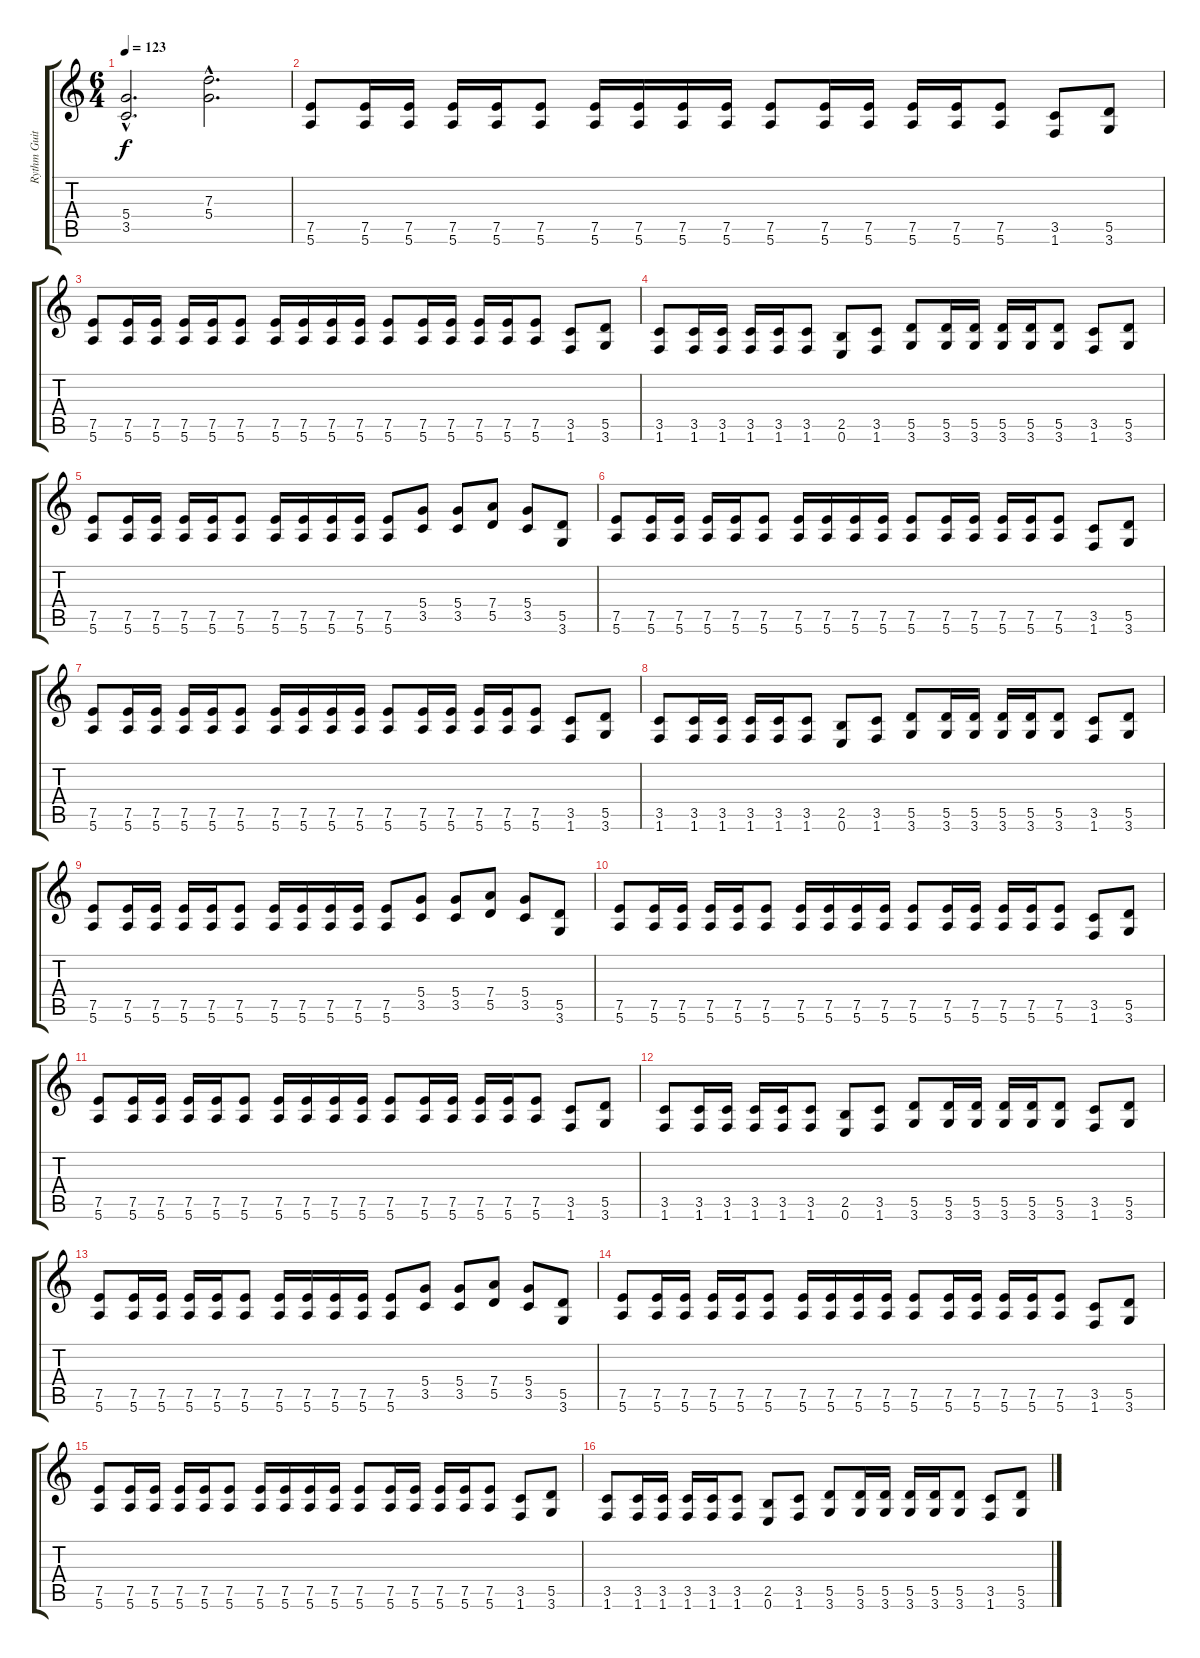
\track ("Rythm Guitar" "Rythm Guit") {instrument distortionguitar}
\staff {score tabs}
\tuning (E4 B3 G3 D3 A2 E2) {hide}
\ts (6 4)
\tempo 123
\clef g2
\ks c
(5.4{hac} 3.5{hac}).2{d dy f} (7.3{hac} 5.4{hac}).2{d} |
(7.5 5.6).8 (7.5 5.6).16 (7.5 5.6).16 (7.5 5.6).16 (7.5 5.6).16 (7.5 5.6).8 (7.5 5.6).16 (7.5 5.6).16 (7.5 5.6).16 (7.5 5.6).16 (7.5 5.6).8 (7.5 5.6).16 (7.5 5.6).16 (7.5 5.6).16 (7.5 5.6).16 (7.5 5.6).8 (3.5 1.6).8 (5.5 3.6).8 |
(7.5 5.6).8 (7.5 5.6).16 (7.5 5.6).16 (7.5 5.6).16 (7.5 5.6).16 (7.5 5.6).8 (7.5 5.6).16 (7.5 5.6).16 (7.5 5.6).16 (7.5 5.6).16 (7.5 5.6).8 (7.5 5.6).16 (7.5 5.6).16 (7.5 5.6).16 (7.5 5.6).16 (7.5 5.6).8 (3.5 1.6).8 (5.5 3.6).8 |
(3.5 1.6).8 (3.5 1.6).16 (3.5 1.6).16 (3.5 1.6).16 (3.5 1.6).16 (3.5 1.6).8 (2.5 0.6).8 (3.5 1.6).8 (5.5 3.6).8 (5.5 3.6).16 (5.5 3.6).16 (5.5 3.6).16 (5.5 3.6).16 (5.5 3.6).8 (3.5 1.6).8 (5.5 3.6).8 |
(7.5 5.6).8 (7.5 5.6).16 (7.5 5.6).16 (7.5 5.6).16 (7.5 5.6).16 (7.5 5.6).8 (7.5 5.6).16 (7.5 5.6).16 (7.5 5.6).16 (7.5 5.6).16 (7.5 5.6).8 (5.4 3.5).8 (5.4 3.5).8 (7.4 5.5).8 (5.4 3.5).8 (5.5 3.6).8 |
(7.5 5.6).8 (7.5 5.6).16 (7.5 5.6).16 (7.5 5.6).16 (7.5 5.6).16 (7.5 5.6).8 (7.5 5.6).16 (7.5 5.6).16 (7.5 5.6).16 (7.5 5.6).16 (7.5 5.6).8 (7.5 5.6).16 (7.5 5.6).16 (7.5 5.6).16 (7.5 5.6).16 (7.5 5.6).8 (3.5 1.6).8 (5.5 3.6).8 |
(7.5 5.6).8 (7.5 5.6).16 (7.5 5.6).16 (7.5 5.6).16 (7.5 5.6).16 (7.5 5.6).8 (7.5 5.6).16 (7.5 5.6).16 (7.5 5.6).16 (7.5 5.6).16 (7.5 5.6).8 (7.5 5.6).16 (7.5 5.6).16 (7.5 5.6).16 (7.5 5.6).16 (7.5 5.6).8 (3.5 1.6).8 (5.5 3.6).8 |
(3.5 1.6).8 (3.5 1.6).16 (3.5 1.6).16 (3.5 1.6).16 (3.5 1.6).16 (3.5 1.6).8 (2.5 0.6).8 (3.5 1.6).8 (5.5 3.6).8 (5.5 3.6).16 (5.5 3.6).16 (5.5 3.6).16 (5.5 3.6).16 (5.5 3.6).8 (3.5 1.6).8 (5.5 3.6).8 |
(7.5 5.6).8 (7.5 5.6).16 (7.5 5.6).16 (7.5 5.6).16 (7.5 5.6).16 (7.5 5.6).8 (7.5 5.6).16 (7.5 5.6).16 (7.5 5.6).16 (7.5 5.6).16 (7.5 5.6).8 (5.4 3.5).8 (5.4 3.5).8 (7.4 5.5).8 (5.4 3.5).8 (5.5 3.6).8 |
(7.5 5.6).8 (7.5 5.6).16 (7.5 5.6).16 (7.5 5.6).16 (7.5 5.6).16 (7.5 5.6).8 (7.5 5.6).16 (7.5 5.6).16 (7.5 5.6).16 (7.5 5.6).16 (7.5 5.6).8 (7.5 5.6).16 (7.5 5.6).16 (7.5 5.6).16 (7.5 5.6).16 (7.5 5.6).8 (3.5 1.6).8 (5.5 3.6).8 |
(7.5 5.6).8 (7.5 5.6).16 (7.5 5.6).16 (7.5 5.6).16 (7.5 5.6).16 (7.5 5.6).8 (7.5 5.6).16 (7.5 5.6).16 (7.5 5.6).16 (7.5 5.6).16 (7.5 5.6).8 (7.5 5.6).16 (7.5 5.6).16 (7.5 5.6).16 (7.5 5.6).16 (7.5 5.6).8 (3.5 1.6).8 (5.5 3.6).8 |
(3.5 1.6).8 (3.5 1.6).16 (3.5 1.6).16 (3.5 1.6).16 (3.5 1.6).16 (3.5 1.6).8 (2.5 0.6).8 (3.5 1.6).8 (5.5 3.6).8 (5.5 3.6).16 (5.5 3.6).16 (5.5 3.6).16 (5.5 3.6).16 (5.5 3.6).8 (3.5 1.6).8 (5.5 3.6).8 |
(7.5 5.6).8 (7.5 5.6).16 (7.5 5.6).16 (7.5 5.6).16 (7.5 5.6).16 (7.5 5.6).8 (7.5 5.6).16 (7.5 5.6).16 (7.5 5.6).16 (7.5 5.6).16 (7.5 5.6).8 (5.4 3.5).8 (5.4 3.5).8 (7.4 5.5).8 (5.4 3.5).8 (5.5 3.6).8 |
(7.5 5.6).8 (7.5 5.6).16 (7.5 5.6).16 (7.5 5.6).16 (7.5 5.6).16 (7.5 5.6).8 (7.5 5.6).16 (7.5 5.6).16 (7.5 5.6).16 (7.5 5.6).16 (7.5 5.6).8 (7.5 5.6).16 (7.5 5.6).16 (7.5 5.6).16 (7.5 5.6).16 (7.5 5.6).8 (3.5 1.6).8 (5.5 3.6).8 |
(7.5 5.6).8 (7.5 5.6).16 (7.5 5.6).16 (7.5 5.6).16 (7.5 5.6).16 (7.5 5.6).8 (7.5 5.6).16 (7.5 5.6).16 (7.5 5.6).16 (7.5 5.6).16 (7.5 5.6).8 (7.5 5.6).16 (7.5 5.6).16 (7.5 5.6).16 (7.5 5.6).16 (7.5 5.6).8 (3.5 1.6).8 (5.5 3.6).8 |
(3.5 1.6).8 (3.5 1.6).16 (3.5 1.6).16 (3.5 1.6).16 (3.5 1.6).16 (3.5 1.6).8 (2.5 0.6).8 (3.5 1.6).8 (5.5 3.6).8 (5.5 3.6).16 (5.5 3.6).16 (5.5 3.6).16 (5.5 3.6).16 (5.5 3.6).8 (3.5 1.6).8 (5.5 3.6).8
